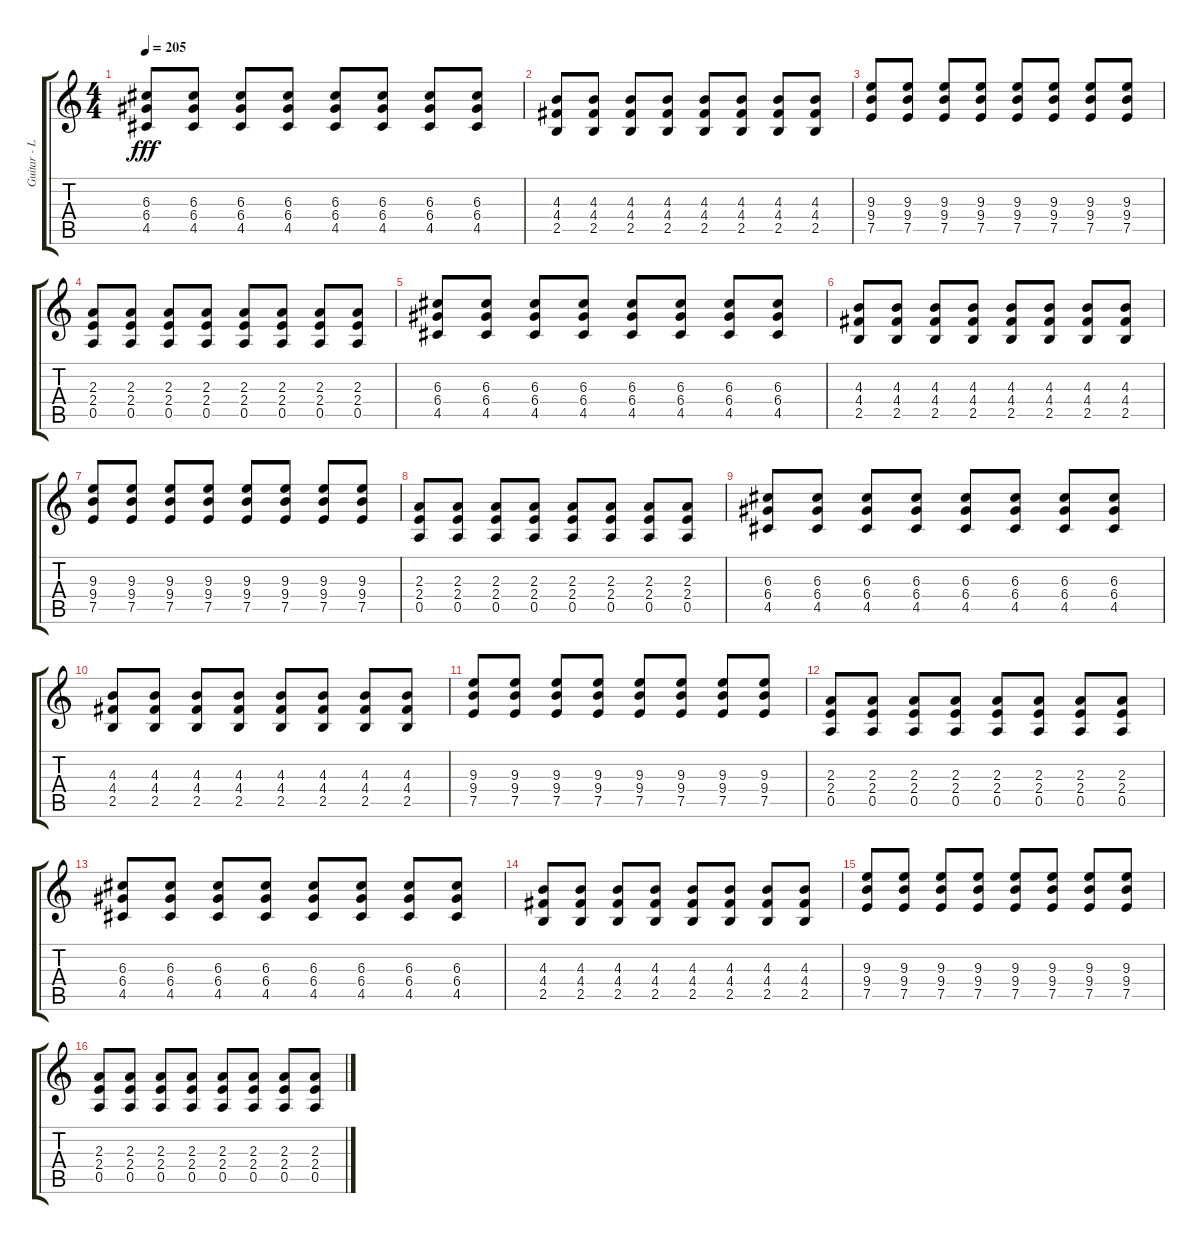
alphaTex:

\track ("Guitar - Lead" "Guitar - L") {instrument distortionguitar}
\staff {score tabs}
\tuning (E4 B3 G3 D3 A2 E2) {hide}
\ts (4 4)
\tempo 205
\clef g2
\ks c
(6.3 6.4 4.5).8{dy fff} (6.3 6.4 4.5).8 (6.3 6.4 4.5).8 (6.3 6.4 4.5).8 (6.3 6.4 4.5).8 (6.3 6.4 4.5).8 (6.3 6.4 4.5).8 (6.3 6.4 4.5).8 |
(4.3 4.4 2.5).8 (4.3 4.4 2.5).8 (4.3 4.4 2.5).8 (4.3 4.4 2.5).8 (4.3 4.4 2.5).8 (4.3 4.4 2.5).8 (4.3 4.4 2.5).8 (4.3 4.4 2.5).8 |
(9.3 9.4 7.5).8 (9.3 9.4 7.5).8 (9.3 9.4 7.5).8 (9.3 9.4 7.5).8 (9.3 9.4 7.5).8 (9.3 9.4 7.5).8 (9.3 9.4 7.5).8 (9.3 9.4 7.5).8 |
(2.3 2.4 0.5).8 (2.3 2.4 0.5).8 (2.3 2.4 0.5).8 (2.3 2.4 0.5).8 (2.3 2.4 0.5).8 (2.3 2.4 0.5).8 (2.3 2.4 0.5).8 (2.3 2.4 0.5).8 |
(6.3 6.4 4.5).8 (6.3 6.4 4.5).8 (6.3 6.4 4.5).8 (6.3 6.4 4.5).8 (6.3 6.4 4.5).8 (6.3 6.4 4.5).8 (6.3 6.4 4.5).8 (6.3 6.4 4.5).8 |
(4.3 4.4 2.5).8 (4.3 4.4 2.5).8 (4.3 4.4 2.5).8 (4.3 4.4 2.5).8 (4.3 4.4 2.5).8 (4.3 4.4 2.5).8 (4.3 4.4 2.5).8 (4.3 4.4 2.5).8 |
(9.3 9.4 7.5).8 (9.3 9.4 7.5).8 (9.3 9.4 7.5).8 (9.3 9.4 7.5).8 (9.3 9.4 7.5).8 (9.3 9.4 7.5).8 (9.3 9.4 7.5).8 (9.3 9.4 7.5).8 |
(2.3 2.4 0.5).8 (2.3 2.4 0.5).8 (2.3 2.4 0.5).8 (2.3 2.4 0.5).8 (2.3 2.4 0.5).8 (2.3 2.4 0.5).8 (2.3 2.4 0.5).8 (2.3 2.4 0.5).8 |
(6.3 6.4 4.5).8 (6.3 6.4 4.5).8 (6.3 6.4 4.5).8 (6.3 6.4 4.5).8 (6.3 6.4 4.5).8 (6.3 6.4 4.5).8 (6.3 6.4 4.5).8 (6.3 6.4 4.5).8 |
(4.3 4.4 2.5).8 (4.3 4.4 2.5).8 (4.3 4.4 2.5).8 (4.3 4.4 2.5).8 (4.3 4.4 2.5).8 (4.3 4.4 2.5).8 (4.3 4.4 2.5).8 (4.3 4.4 2.5).8 |
(9.3 9.4 7.5).8 (9.3 9.4 7.5).8 (9.3 9.4 7.5).8 (9.3 9.4 7.5).8 (9.3 9.4 7.5).8 (9.3 9.4 7.5).8 (9.3 9.4 7.5).8 (9.3 9.4 7.5).8 |
(2.3 2.4 0.5).8 (2.3 2.4 0.5).8 (2.3 2.4 0.5).8 (2.3 2.4 0.5).8 (2.3 2.4 0.5).8 (2.3 2.4 0.5).8 (2.3 2.4 0.5).8 (2.3 2.4 0.5).8 |
(6.3 6.4 4.5).8 (6.3 6.4 4.5).8 (6.3 6.4 4.5).8 (6.3 6.4 4.5).8 (6.3 6.4 4.5).8 (6.3 6.4 4.5).8 (6.3 6.4 4.5).8 (6.3 6.4 4.5).8 |
(4.3 4.4 2.5).8 (4.3 4.4 2.5).8 (4.3 4.4 2.5).8 (4.3 4.4 2.5).8 (4.3 4.4 2.5).8 (4.3 4.4 2.5).8 (4.3 4.4 2.5).8 (4.3 4.4 2.5).8 |
(9.3 9.4 7.5).8 (9.3 9.4 7.5).8 (9.3 9.4 7.5).8 (9.3 9.4 7.5).8 (9.3 9.4 7.5).8 (9.3 9.4 7.5).8 (9.3 9.4 7.5).8 (9.3 9.4 7.5).8 |
(2.3 2.4 0.5).8 (2.3 2.4 0.5).8 (2.3 2.4 0.5).8 (2.3 2.4 0.5).8 (2.3 2.4 0.5).8 (2.3 2.4 0.5).8 (2.3 2.4 0.5).8 (2.3 2.4 0.5).8
